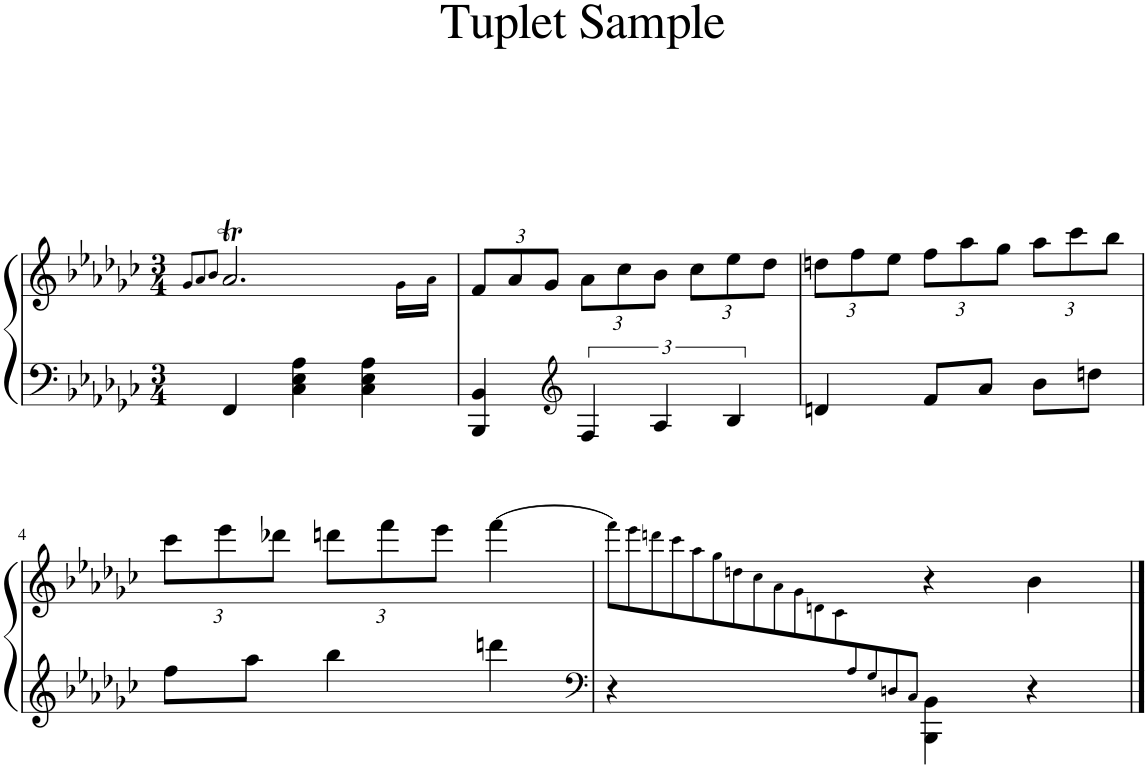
**kern	**kern
*part1	*part1
*staff2	*staff1
*I"Piano	*
*I'Pno.	*
*clefF4	*clefG2
*k[b-e-a-d-g-c-]	*k[b-e-a-d-g-c-]
*M3/4	*M3/4
=1	=1
.	8qg-/L
.	8qa-/
.	8qb-/J
*	*^
4FF/	2.a-T/	8ryy
*	*v	*v
4C-\ 4E-\ 4A-\	.
4C-\ 4E-\ 4A-\	.
*	*^
.	.	16g-!\LL
.	.	16a-!\JJ
*	*v	*v
=2	=2
*	*Xbrackettup
4BBB-/ 4BB-/	12f/L
.	12a-/
.	12g-/J
*clefG2	*
6F/	12a-\L
.	12cc-\
6A-/	12b-\J
.	12cc-\L
6B-/	12ee-\
.	12dd-\J
=3	=3
4dn/	12ddn\L
.	12ff\
.	12ee-\J
8f/L	12ff\L
.	12aa-\
8a-/J	.
.	12gg-\J
8b-\L	12aa-\L
.	12ccc-\
8ddn\J	.
.	12bb-\J
!!LO:LB:g=z
=4	=4
8ff\L	12ccc-\L
.	12eee-\
8aa-\J	.
.	12ddd-X\J
4bb-\	12dddn\L
.	12fff\
.	12eee-\J
4dddn\	(4fff\
=5	=5
*clefF4	*
*^	*
*	*	*Xtuplet
8.ryy	4r	96.fff!\L)
.	.	96.eee-!\
.	.	96.dddn!\
.	.	96.ccc-!\
.	.	96.aa-!\
.	.	96.gg-!\
.	.	96.ddn!\
.	.	96.cc-!\
.	.	96.a-!\
.	.	96.g-!\
.	.	96.dn!\
.	.	96.c-!\
96.A-!/	.	16ryy
96.G-!/	.	.
96.Dn!/	.	.
96.C-!/J	.	.
2ryy	4BBB-\ 4BB-\	4r
.	4r	4b-\
*v	*v	*
==	==
*-	*-
